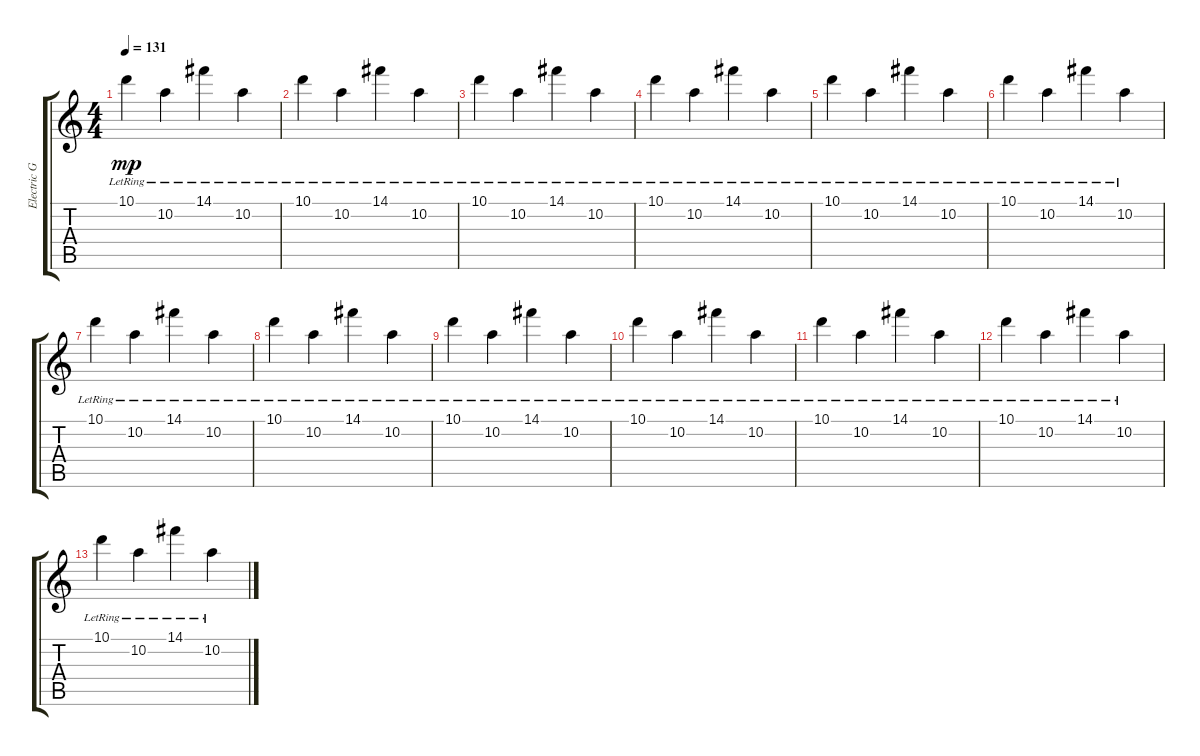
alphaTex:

\track ("Electric Guitar (Clean)" "Electric G") {instrument electricguitarclean}
\staff {score tabs}
\tuning (E4 B3 G3 D3 A2 E2) {hide}
\ts (4 4)
\tempo 131
\clef g2
\ks c
10.1{lr}.4{dy mp} 10.2{lr}.4 14.1{lr}.4 10.2{lr}.4 |
10.1{lr}.4 10.2{lr}.4 14.1{lr}.4 10.2{lr}.4 |
10.1{lr}.4 10.2{lr}.4 14.1{lr}.4 10.2{lr}.4 |
10.1{lr}.4 10.2{lr}.4 14.1{lr}.4 10.2{lr}.4 |
10.1{lr}.4 10.2{lr}.4 14.1{lr}.4 10.2{lr}.4 |
10.1{lr}.4 10.2{lr}.4 14.1{lr}.4 10.2{lr}.4 |
10.1{lr}.4 10.2{lr}.4 14.1{lr}.4 10.2{lr}.4 |
10.1{lr}.4 10.2{lr}.4 14.1{lr}.4 10.2{lr}.4 |
10.1{lr}.4 10.2{lr}.4 14.1{lr}.4 10.2{lr}.4 |
10.1{lr}.4 10.2{lr}.4 14.1{lr}.4 10.2{lr}.4 |
10.1{lr}.4 10.2{lr}.4 14.1{lr}.4 10.2{lr}.4 |
10.1{lr}.4 10.2{lr}.4 14.1{lr}.4 10.2{lr}.4 |
10.1{lr}.4 10.2{lr}.4 14.1{lr}.4 10.2{lr}.4
